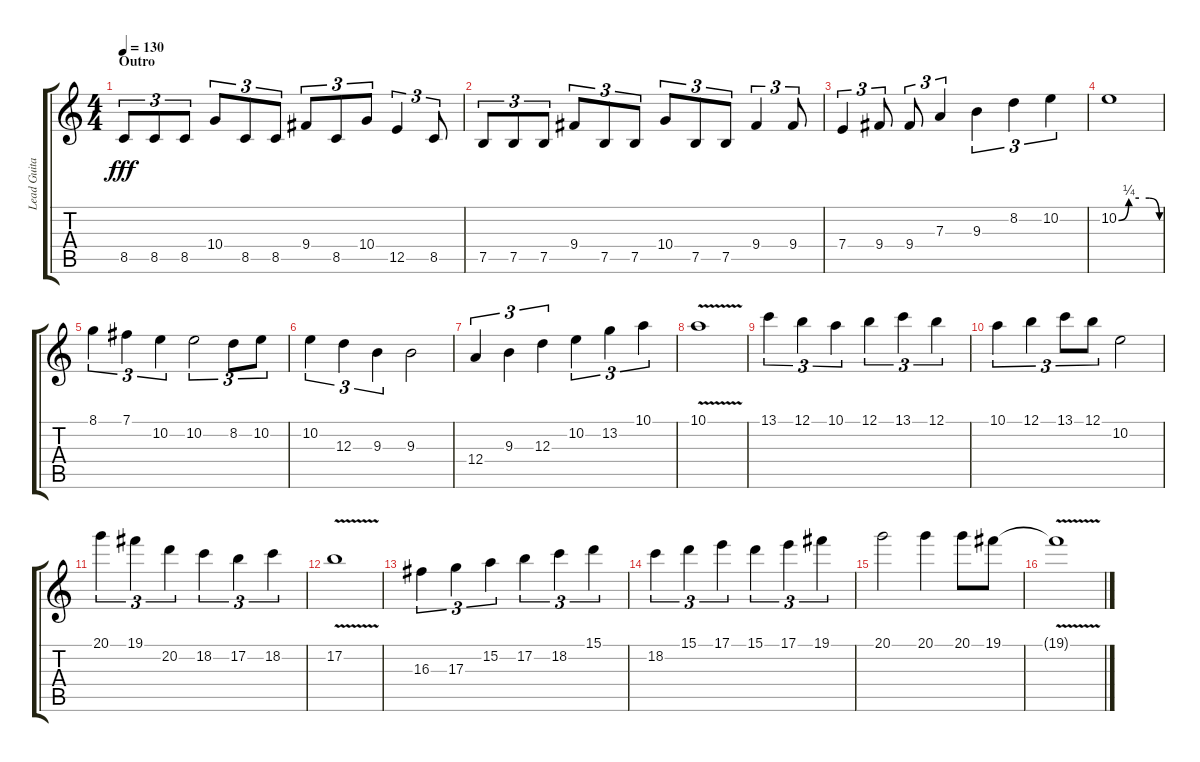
\track ("Lead Guitar" "Lead Guita") {instrument distortionguitar}
\staff {score tabs}
\tuning (B3 Gb3 D3 A2 E2 B1) {hide}
\ts (4 4)
\section ("" "Outro")
\tempo 130
\clef g2
\ks c
8.5.8{tu (3 2) dy fff} 8.5.8{tu (3 2)} 8.5.8{tu (3 2)} 10.4.8{tu (3 2)} 8.5.8{tu (3 2)} 8.5.8{tu (3 2)} 9.4.8{tu (3 2)} 8.5.8{tu (3 2)} 10.4.8{tu (3 2)} 12.5.4{tu (3 2)} 8.5.8{tu (3 2)} |
7.5.8{tu (3 2)} 7.5.8{tu (3 2)} 7.5.8{tu (3 2)} 9.4.8{tu (3 2)} 7.5.8{tu (3 2)} 7.5.8{tu (3 2)} 10.4.8{tu (3 2)} 7.5.8{tu (3 2)} 7.5.8{tu (3 2)} 9.4.4{tu (3 2)} 9.4.8{tu (3 2)} |
7.4.4{tu (3 2)} 9.4.8{tu (3 2)} 9.4.8{tu (3 2)} 7.3.4{tu (3 2)} 9.3.4{tu (3 2)} 8.2.4{tu (3 2)} 10.2.4{tu (3 2)} |
10.2{be (custom 0 0 15 1 30 1 45 1 60 0)}.1 |
8.1.4{tu (3 2)} 7.1.4{tu (3 2)} 10.2.4{tu (3 2)} 10.2.2{tu (3 2)} 8.2.8{tu (3 2)} 10.2.8{tu (3 2)} |
10.2.4{tu (3 2)} 12.3.4{tu (3 2)} 9.3.4{tu (3 2)} 9.3.2 |
12.4.4{tu (3 2)} 9.3.4{tu (3 2)} 12.3.4{tu (3 2)} 10.2.4{tu (3 2)} 13.2.4{tu (3 2)} 10.1.4{tu (3 2)} |
10.1{v}.1 |
13.1.4{tu (3 2)} 12.1.4{tu (3 2)} 10.1.4{tu (3 2)} 12.1.4{tu (3 2)} 13.1.4{tu (3 2)} 12.1.4{tu (3 2)} |
10.1.4{tu (3 2)} 12.1.4{tu (3 2)} 13.1.8{tu (3 2)} 12.1.8{tu (3 2)} 10.2.2 |
20.1.4{tu (3 2)} 19.1.4{tu (3 2)} 20.2.4{tu (3 2)} 18.2.4{tu (3 2)} 17.2.4{tu (3 2)} 18.2.4{tu (3 2)} |
17.2{v}.1 |
16.3.4{tu (3 2)} 17.3.4{tu (3 2)} 15.2.4{tu (3 2)} 17.2.4{tu (3 2)} 18.2.4{tu (3 2)} 15.1.4{tu (3 2)} |
18.2.4{tu (3 2)} 15.1.4{tu (3 2)} 17.1.4{tu (3 2)} 15.1.4{tu (3 2)} 17.1.4{tu (3 2)} 19.1.4{tu (3 2)} |
20.1.2 20.1.4 20.1.8 19.1.8 |
19.1{v t}.1
